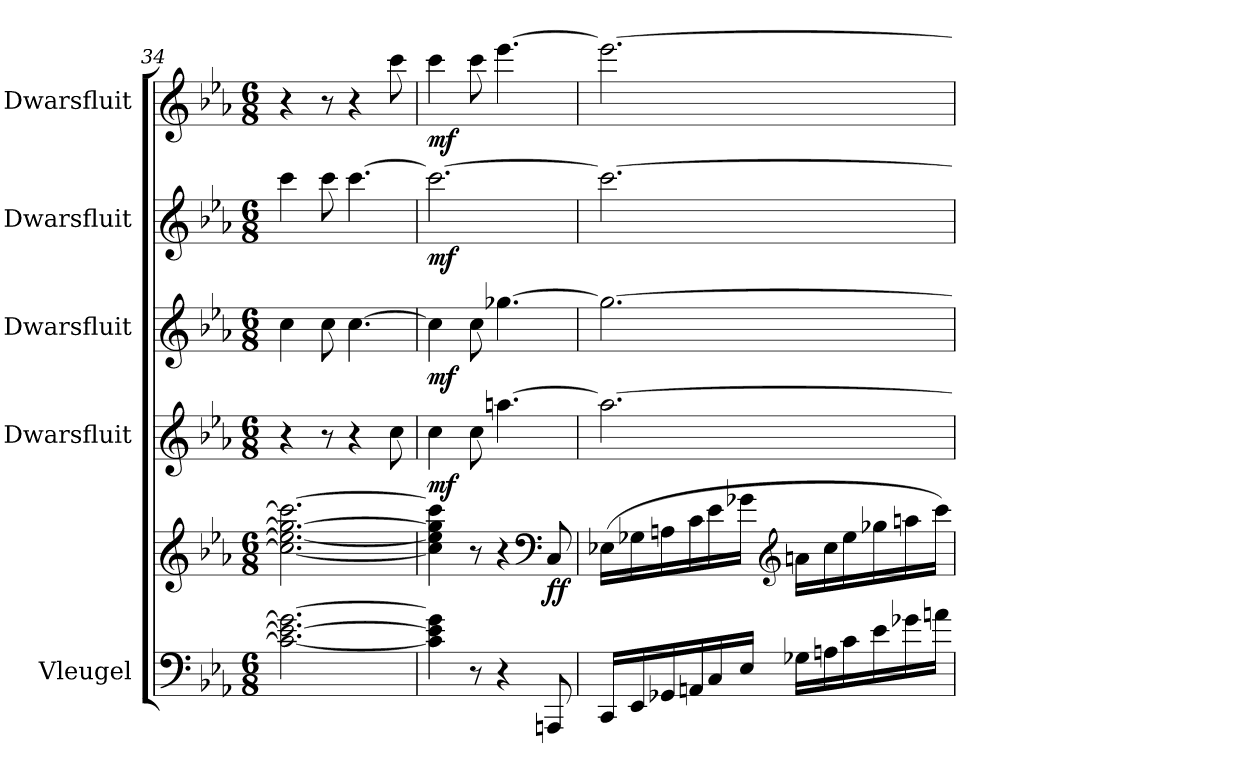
**kern	**kern	**dynam	**kern	**dynam	**kern	**dynam	**kern	**dynam	**kern	**dynam
*part5	*part5	*part5	*part4	*part4	*part3	*part3	*part2	*part2	*part1	*part1
*staff6	*staff5	*staff5/6	*staff4	*staff4	*staff3	*staff3	*staff2	*staff2	*staff1	*staff1
*I"Vleugel	*	*	*I"Dwarsfluit	*	*I"Dwarsfluit	*	*I"Dwarsfluit	*	*I"Dwarsfluit	*
*	*	*	*I'Fl.	*	*I'Fl.	*	*I'Fl.	*	*I'Fl.	*
*clefF4	*clefG2	*	*clefG2	*	*clefG2	*	*clefG2	*	*clefG2	*
*k[b-e-a-]	*k[b-e-a-]	*	*k[b-e-a-]	*	*k[b-e-a-]	*	*k[b-e-a-]	*	*k[b-e-a-]	*
*M6/8	*M6/8	*	*M6/8	*	*M6/8	*	*M6/8	*	*M6/8	*
=34	=34	=34	=34	=34	=34	=34	=34	=34	=34	=34
2.c\_ 2.e\_ 2.g\_	2.cc\_ 2.ee\_ 2.gg\_ 2.ccc\_	.	4r	.	4cc\	.	4ccc\	.	4r	.
.	.	.	8r	.	8cc\	.	8ccc\	.	8r	.
.	.	.	4r	.	[4.cc\	.	[4.ccc\	.	4r	.
.	.	.	8cc\	.	.	.	.	.	8ccc\	.
=35	=35	=35	=35	=35	=35	=35	=35	=35	=35	=35
!	!	!	!	!LO:DY:b	!	!LO:DY:b	!	!LO:DY:b	!	!LO:DY:b
4c\] 4e\] 4g\]	4cc\] 4ee\] 4gg\] 4ccc\]	.	4cc\	mf	4cc\]	mf	2.ccc\_	mf	4ccc\	mf
8r	8r	.	8cc\	.	8cc\	.	.	.	8ccc\	.
4r	4r	.	[4.aan\	.	[4.gg-X\	.	.	.	[4.eee-\	.
*	*clefF4	*	*	*	*	*	*	*	*	*
!	!	!LO:DY:b	!	!	!	!	!	!	!	!
8AAAn/	8C/	ff	.	.	.	.	.	.	.	.
=36	=36	=36	=36	=36	=36	=36	=36	=36	=36	=36
16CC/LL	(16E-X\LL	.	2.aa\_	.	2.gg-\_	.	2.ccc\_	.	2.eee-\_	.
16EE-/	16G-X\	.	.	.	.	.	.	.	.	.
16GG-X/	16An\	.	.	.	.	.	.	.	.	.
16AAn/	16c\	.	.	.	.	.	.	.	.	.
16C/	16e-\	.	.	.	.	.	.	.	.	.
16E-/JJ	16g-X\JJ	.	.	.	.	.	.	.	.	.
*	*clefG2	*	*	*	*	*	*	*	*	*
16G-X\LL	16an\LL	.	.	.	.	.	.	.	.	.
16An\	16cc\	.	.	.	.	.	.	.	.	.
16c\	16ee-\	.	.	.	.	.	.	.	.	.
16e-\	16gg-X\	.	.	.	.	.	.	.	.	.
16g-X\	16aan\	.	.	.	.	.	.	.	.	.
16an\JJ	16ccc\JJ)	.	.	.	.	.	.	.	.	.
=	=	=	=	=	=	=	=	=	=	=
*-	*-	*-	*-	*-	*-	*-	*-	*-	*-	*-
